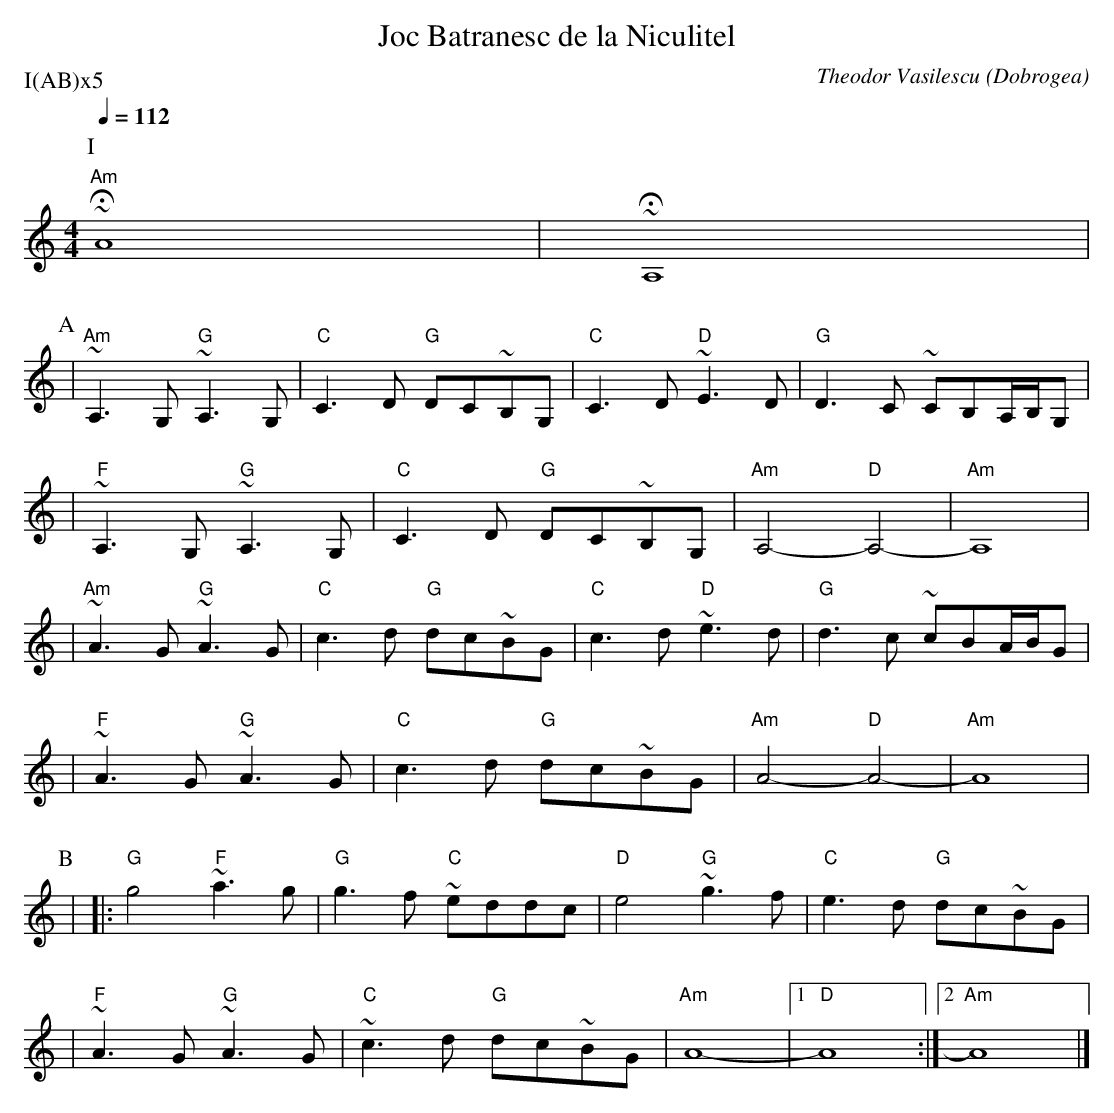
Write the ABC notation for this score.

X:1
T: Joc Batranesc de la Niculitel
C: Theodor Vasilescu
O: Dobrogea
P: I(AB)x5
M: 4/4
L: 1/8
K: Am
Q: 1/4=112
P: I
 "Am" ~HA8 | ~HA,8 |
P: A
| "Am" ~A,3G, "G" ~A,3G, | "C" C3D "G"DC~B,G, \
|  "C"    C3D  "D"  ~E3D  | "G" D3C   ~CB,A,/2B,/2G, |
|  "F"  ~A,3G, "G" ~A,3G, | "C" C3D "G"DC~B,G, | "Am" A,4- "D"A,4- | "Am"A,8 |
| "Am" ~A3G "G" ~A3G | "C" c3d "G"dc~BG \
|  "C"    c3d  "D"  ~e3d  | "G" d3c   ~cBA/2B/2G |
|  "F"  ~A3G "G" ~A3G | "C" c3d "G"dc~BG | "Am" A4- "D"A4- | "Am"A8 |
P: B
| |: "G" g4 "F"~a3g | "G"g3f  "C"~eddc | "D" e4 "G"~g3f | "C"e3d  "G"dc~BG |
|    "F" ~A3G "G"~A3G  | "C"~c3d "G"dc~BG | "Am" A8- |1 "D" A8 :|2 "Am" A8 |]
